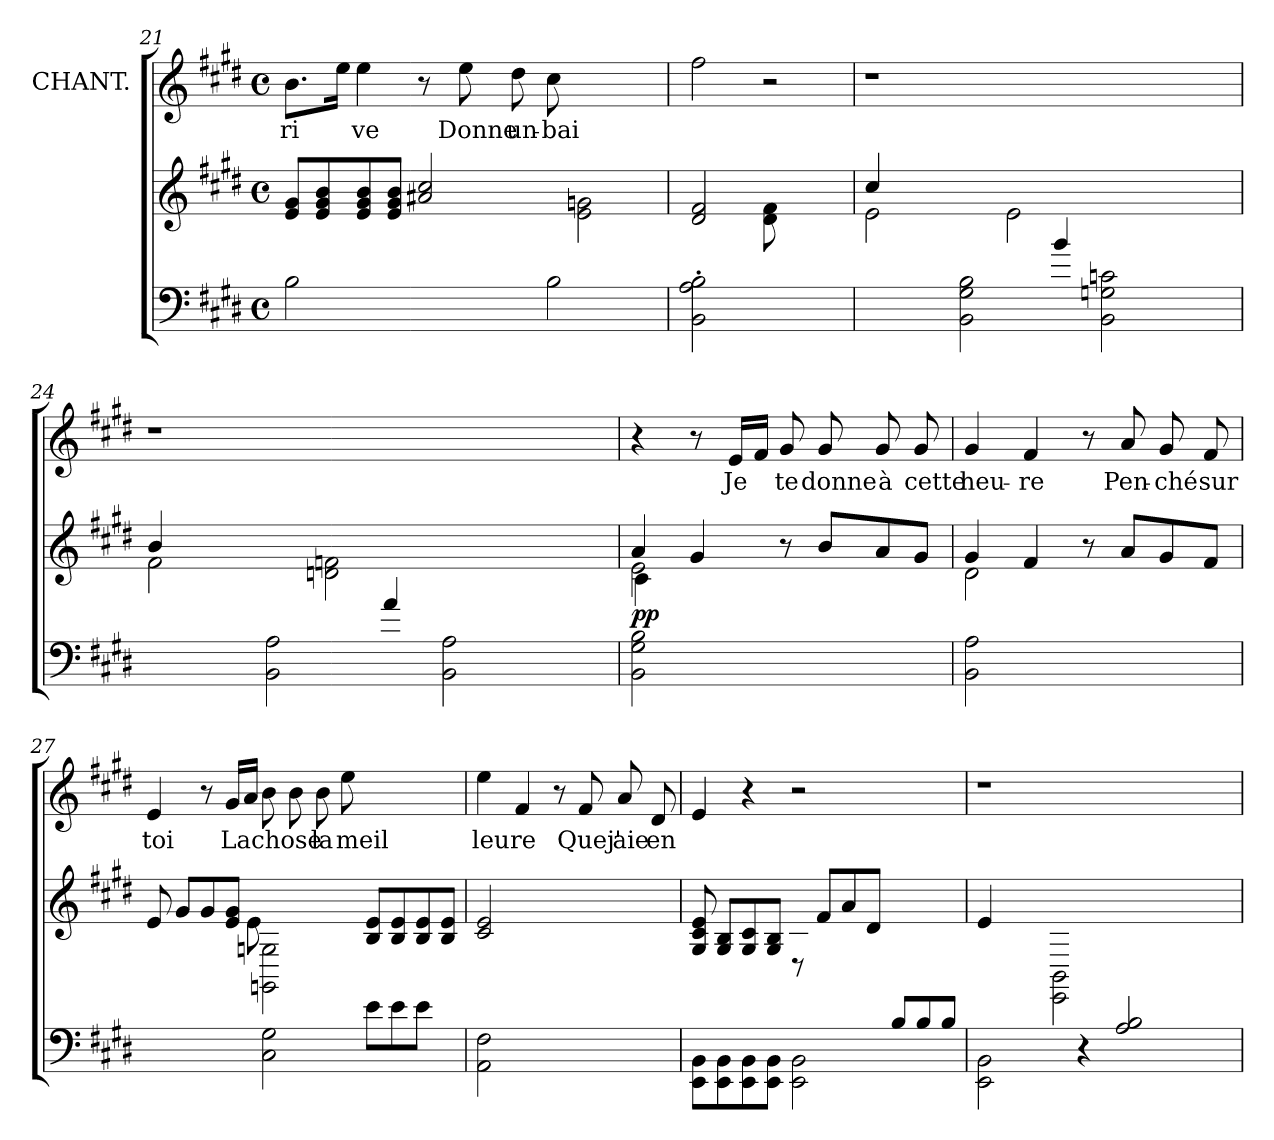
**kern	**dynam	**kern	**kern	**text
*part3	*part3	*part2	*part1	*part1
*staff3	*staff3	*staff2	*staff1	*staff1
*	*	*	*I"CHANT.	*
*clefF4	*	*clefG2	*clefG2	*
*k[f#c#g#d#]	*	*k[f#c#g#d#]	*k[f#c#g#d#]	*
*M4/4	*	*M4/4	*M4/4	*
*met(c)	*	*met(c)	*met(c)	*
=21	=21	=21	=21	=21
*^	*	*^	*	*
2Bi\	2ryy	.	8g#j/ 8ej/L	2ryy	8.bj\L	ri
.	.	.	8bj/ 8g#j/ 8ej/	.	.	.
.	.	.	.	.	16eej\Jk	--
.	.	.	8bj/ 8g#j/ 8ej/	.	4eej\	ve
.	.	.	8ej/ 8g#j/ 8bj/J	.	.	.
16ryy	1ryy	.	2cc#j/ 2a#Xj/	8ryy	8r	.
16ryy	.	.	.	.	.	.
8ryy	.	.	.	16ryy	8eej\	Donne
.	.	.	.	16ryy	.	.
8ryy	.	.	.	8ryy	8dd#j\	un-
2BZ\	.	.	.	8ryy	8cc#j\	bai
.	.	.	2ryy	2eZ\ 2gnZ\	2ryy	.
8ryy	.	.	.	.	.	.
*v	*v	*	*	*	*	*
!!LO:LB:g=z
=22	=22	=22	=22	=22	=22
2BBi'<\ 2Ai'<\ 2Bi'<\	.	2f#j/ 2d#j/	2ryy	2ff#j\	.
2ryy	.	2ryy	8d#Z\ 8f#Z\	2r	.
.	.	.	4.ryy	.	.
=23	=23	=23	=23	=23	=23
2ryy	.	4cc#j/	2eZ\	1r	.
.	.	2.ryy	.	.	.
2BBi\ 2G#i\ 2Bi\	.	.	4ryy	.	.
.	.	.	2eV\	.	.
4bi/	.	1ryy	.	1ryy	.
2BBZ\ 2GZ\ 2cZ\	.	.	4ryy	.	.
.	.	.	2ryy	.	.
4ryy	.	.	.	.	.
=24	=24	=24	=24	=24	=24
2ryy	.	4bj/	2f#Z\	1r	.
.	.	2.ryy	.	.	.
2BBi\ 2Ai\	.	.	4ryy	.	.
.	.	.	2dV\ 2fV\	.	.
4ai/	.	1ryy	.	1ryy	.
2BBZ\ 2AZ\	.	.	4ryy	.	.
.	.	.	2ryy	.	.
4ryy	.	.	.	.	.
=25	=25	=25	=25	=25	=25
*	*	*	*^	*	*
!	!LO:DY:a	!	!	!	!	!
2BBi\ 2Bi\ 2G#i\	pp	4aj/	2eZ\	4c#N\	4r	.
.	.	4g#j/	.	2.ryy	8r	.
.	.	.	.	.	16ej/LL	Je
.	.	.	.	.	16f#j/JJ	.
2ryy	.	8r	2ryy	.	8g#j/	te
.	.	8bj/L	.	.	8g#j/	donne
.	.	8aj/	.	.	8g#j/	à
.	.	8g#j/J	.	.	8g#j/	cette
*	*	*	*v	*v	*	*
!!LO:LB:g=z
=26	=26	=26	=26	=26	=26
2BBi\ 2Ai\	.	4g#j/	2d#Z\	4g#j/	heu-
.	.	4f#j/	.	4f#j/	re
2ryy	.	8r	2ryy	8r	.
.	.	8aj/L	.	8aj/	Pen-
.	.	8g#j/	.	8g#j/	ché
.	.	8f#j/J	.	8f#j/	sur
=27	=27	=27	=27	=27	=27
*^	*	*	*	*	*
2ryy	2ryy	.	8ej/	2ryy	4ej/	toi
.	.	.	8g#j/L	.	.	.
.	.	.	8g#j/	.	8r	.
.	.	.	8g#j/ 8ej/J	.	16g#j/LL	La
.	.	.	.	.	16aj/JJ	.
2C#i\ 2G#i\	1ryy	.	2GGZ\ 2GZ\	8eZ\	8bj\	chose
.	.	.	.	2..ryy	8bj\	.
.	.	.	.	.	8bj\	la
.	.	.	.	.	8eej\	meil
8ei\L	.	.	8ej/ 8Bj/L	.	2ryy	.
8ei\	.	.	8ej/ 8Bj/	.	.	.
8ei\J	.	.	8Bj/ 8ej/	.	.	.
8ryy	.	.	8ej/ 8Bj/J	.	.	.
*v	*v	*	*	*	*	*
*	*	*v	*v	*	*
=28	=28	=28	=28	=28
2AAi\ 2F#i\	.	2ej/ 2c#j/	4eej\	leu
.	.	.	4f#j/	re
2ryy	.	2ryy	8r	.
.	.	.	8f#j/	Quej'
.	.	.	8aj/	aie
.	.	.	8d#j/	en
=29	=29	=29	=29	=29
*	*	*^	*	*
8EEi\ 8BBi\L	.	8ryy	8ej/ 8c#j/ 8G#j/	4ej/	.
8EEi\ 8BBi\	.	8ryy	8Bj/ 8G#j/L	.	.
8EEi\ 8BBi\	.	8ryy	8c#j/ 8G#j/	4r	.
8EEi\ 8BBi\J	.	8ryy	8Bj/ 8G#j/J	.	.
2EEi\ 2BBi\	.	8BZ/J	8r	2r	.
.	.	4.ryy	8f#j/L	.	.
.	.	.	8aj/	.	.
.	.	.	8d#j/J	.	.
8BZ/L	.	4.ryy	4.ryy	4.ryy	.
8BZ/	.	.	.	.	.
8BZ/J	.	.	.	.	.
!!LO:LB:g=z
=30	=30	=30	=30	=30	=30
2EEi\ 2BBi\	.	4ej/	8ryy	1r	.
.	.	.	4ryy	.	.
.	.	2.ryy	.	.	.
.	.	.	2EEZ\ 2BBZ\	.	.
4r	.	.	.	.	.
2BZ/ 2AZ/	.	.	.	.	.
.	.	.	8ryy	.	.
.	.	2ryy	2ryy	2ryy	.
4ryy	.	.	.	.	.
*	*	*v	*v	*	*
=	=	=	=	=
*-	*-	*-	*-	*-
